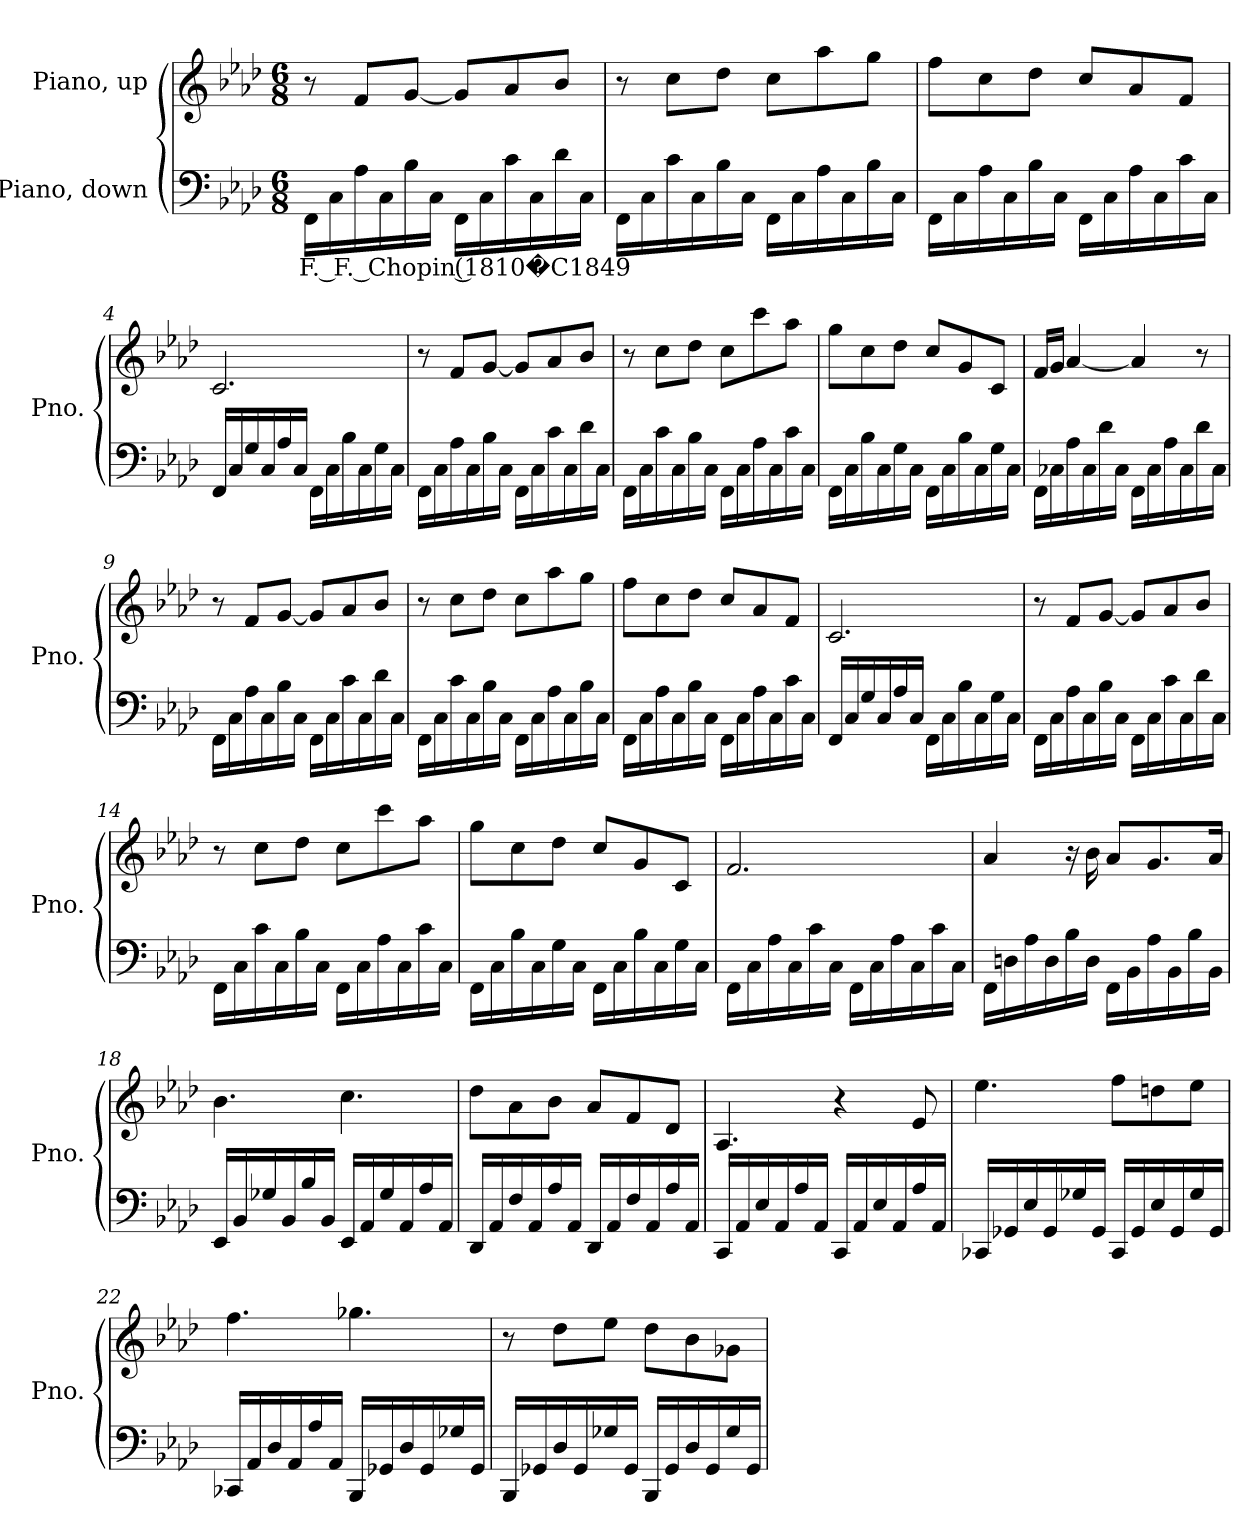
**kern	**text	**kern
*part2	*part2	*part1
*staff2	*staff2	*staff1
*I"Piano, down	*	*I"Piano, up
*I'Pno.	*	*I'Pno.
*clefF4	*	*clefG2
*k[b-e-a-d-]	*	*k[b-e-a-d-]
*M6/8	*	*M6/8
*MM144	*	*MM144
=1	=1	=1
!	!LO:LY:b	!
16FF\LL	F. F. Chopin (1810�C1849	8r
16C\	.	.
16A-\	.	8f/L
16C\	.	.
16B-\	.	[8g/J
16C\JJ	.	.
16FF\LL	.	8g/L]
16C\	.	.
16c\	.	8a-/
16C\	.	.
16d-\	.	8b-/J
16C\JJ	.	.
=2	=2	=2
16FF\LL	.	8r
16C\	.	.
16c\	.	8cc\L
16C\	.	.
16B-\	.	8dd-\J
16C\JJ	.	.
16FF\LL	.	8cc\L
16C\	.	.
16A-\	.	8aa-\
16C\	.	.
16B-\	.	8gg\J
16C\JJ	.	.
!!LO:LB:g=z
=3	=3	=3
16FF\LL	.	8ff\L
16C\	.	.
16A-\	.	8cc\
16C\	.	.
16B-\	.	8dd-\J
16C\JJ	.	.
16FF\LL	.	8cc/L
16C\	.	.
16A-\	.	8a-/
16C\	.	.
16c\	.	8f/J
16C\JJ	.	.
=4	=4	=4
16FF/LL	.	2.c/
16C/	.	.
16G/	.	.
16C/	.	.
16A-/	.	.
16C/JJ	.	.
16FF\LL	.	.
16C\	.	.
16B-\	.	.
16C\	.	.
16G\	.	.
16C\JJ	.	.
=5	=5	=5
16FF\LL	.	8r
16C\	.	.
16A-\	.	8f/L
16C\	.	.
16B-\	.	[8g/J
16C\JJ	.	.
16FF\LL	.	8g/L]
16C\	.	.
16c\	.	8a-/
16C\	.	.
16d-\	.	8b-/J
16C\JJ	.	.
!!LO:LB:g=z
=6	=6	=6
16FF\LL	.	8r
16C\	.	.
16c\	.	8cc\L
16C\	.	.
16B-\	.	8dd-\J
16C\JJ	.	.
16FF\LL	.	8cc\L
16C\	.	.
16A-\	.	8ccc\
16C\	.	.
16c\	.	8aa-\J
16C\JJ	.	.
=7	=7	=7
16FF\LL	.	8gg\L
16C\	.	.
16B-\	.	8cc\
16C\	.	.
16G\	.	8dd-\J
16C\JJ	.	.
16FF\LL	.	8cc/L
16C\	.	.
16B-\	.	8g/
16C\	.	.
16G\	.	8c/J
16C\JJ	.	.
=8	=8	=8
16FF\LL	.	16f/LL
16C-X\	.	16g/JJ
16A-\	.	[4a-/
16C-\	.	.
16d-\	.	.
16C-\JJ	.	.
16FF\LL	.	4a-/]
16C-\	.	.
16A-\	.	.
16C-\	.	.
16d-\	.	8r
16C-\JJ	.	.
!!LO:LB:g=z
=9	=9	=9
16FF\LL	.	8r
16C\	.	.
16A-\	.	8f/L
16C\	.	.
16B-\	.	[8g/J
16C\JJ	.	.
16FF\LL	.	8g/L]
16C\	.	.
16c\	.	8a-/
16C\	.	.
16d-\	.	8b-/J
16C\JJ	.	.
=10	=10	=10
16FF\LL	.	8r
16C\	.	.
16c\	.	8cc\L
16C\	.	.
16B-\	.	8dd-\J
16C\JJ	.	.
16FF\LL	.	8cc\L
16C\	.	.
16A-\	.	8aa-\
16C\	.	.
16B-\	.	8gg\J
16C\JJ	.	.
=11	=11	=11
16FF\LL	.	8ff\L
16C\	.	.
16A-\	.	8cc\
16C\	.	.
16B-\	.	8dd-\J
16C\JJ	.	.
16FF\LL	.	8cc/L
16C\	.	.
16A-\	.	8a-/
16C\	.	.
16c\	.	8f/J
16C\JJ	.	.
!!LO:LB:g=z
=12	=12	=12
16FF/LL	.	2.c/
16C/	.	.
16G/	.	.
16C/	.	.
16A-/	.	.
16C/JJ	.	.
16FF\LL	.	.
16C\	.	.
16B-\	.	.
16C\	.	.
16G\	.	.
16C\JJ	.	.
=13	=13	=13
16FF\LL	.	8r
16C\	.	.
16A-\	.	8f/L
16C\	.	.
16B-\	.	[8g/J
16C\JJ	.	.
16FF\LL	.	8g/L]
16C\	.	.
16c\	.	8a-/
16C\	.	.
16d-\	.	8b-/J
16C\JJ	.	.
=14	=14	=14
16FF\LL	.	8r
16C\	.	.
16c\	.	8cc\L
16C\	.	.
16B-\	.	8dd-\J
16C\JJ	.	.
16FF\LL	.	8cc\L
16C\	.	.
16A-\	.	8ccc\
16C\	.	.
16c\	.	8aa-\J
16C\JJ	.	.
!!LO:LB:g=z
=15	=15	=15
16FF\LL	.	8gg\L
16C\	.	.
16B-\	.	8cc\
16C\	.	.
16G\	.	8dd-\J
16C\JJ	.	.
16FF\LL	.	8cc/L
16C\	.	.
16B-\	.	8g/
16C\	.	.
16G\	.	8c/J
16C\JJ	.	.
=16	=16	=16
16FF\LL	.	2.f/
16C\	.	.
16A-\	.	.
16C\	.	.
16c\	.	.
16C\JJ	.	.
16FF\LL	.	.
16C\	.	.
16A-\	.	.
16C\	.	.
16c\	.	.
16C\JJ	.	.
=17	=17	=17
16FF\LL	.	4a-/
16Dn\	.	.
16A-\	.	.
16D\	.	.
16B-\	.	16r
16D\JJ	.	16b-\
16FF\LL	.	8a-/L
16BB-\	.	.
16A-\	.	8.g/
16BB-\	.	.
16B-\	.	.
16BB-\JJ	.	16a-/Jk
!!LO:PB:g=z
=18	=18	=18
16EE-/LL	.	4.b-\
16BB-/	.	.
16G-X/	.	.
16BB-/	.	.
16B-/	.	.
16BB-/JJ	.	.
16EE-/LL	.	4.cc\
16AA-/	.	.
16G-/	.	.
16AA-/	.	.
16A-/	.	.
16AA-/JJ	.	.
=19	=19	=19
16DD-/LL	.	8dd-\L
16AA-/	.	.
16F/	.	8a-\
16AA-/	.	.
16A-/	.	8b-\J
16AA-/JJ	.	.
16DD-/LL	.	8a-/L
16AA-/	.	.
16F/	.	8f/
16AA-/	.	.
16A-/	.	8d-/J
16AA-/JJ	.	.
=20	=20	=20
16CC/LL	.	4.A-/
16AA-/	.	.
16E-/	.	.
16AA-/	.	.
16A-/	.	.
16AA-/JJ	.	.
16CC/LL	.	4r
16AA-/	.	.
16E-/	.	.
16AA-/	.	.
16A-/	.	8e-/
16AA-/JJ	.	.
!!LO:LB:g=z
=21	=21	=21
16CC-X/LL	.	4.ee-\
16GG-X/	.	.
16E-/	.	.
16GG-/	.	.
16G-X/	.	.
16GG-/JJ	.	.
16CC-/LL	.	8ff\L
16GG-/	.	.
16E-/	.	8ddn\
16GG-/	.	.
16G-/	.	8ee-\J
16GG-/JJ	.	.
=22	=22	=22
16CC-X/LL	.	4.ff\
16AA-/	.	.
16D-/	.	.
16AA-/	.	.
16A-/	.	.
16AA-/JJ	.	.
16BBB-/LL	.	4.gg-X\
16GG-X/	.	.
16D-/	.	.
16GG-/	.	.
16G-X/	.	.
16GG-/JJ	.	.
=23	=23	=23
16BBB-/LL	.	8r
16GG-X/	.	.
16D-/	.	8dd-\L
16GG-/	.	.
16G-X/	.	8ee-\J
16GG-/JJ	.	.
16BBB-/LL	.	8dd-\L
16GG-/	.	.
16D-/	.	8b-\
16GG-/	.	.
16G-/	.	8g-X\J
16GG-/JJ	.	.
=	=	=
*-	*-	*-
